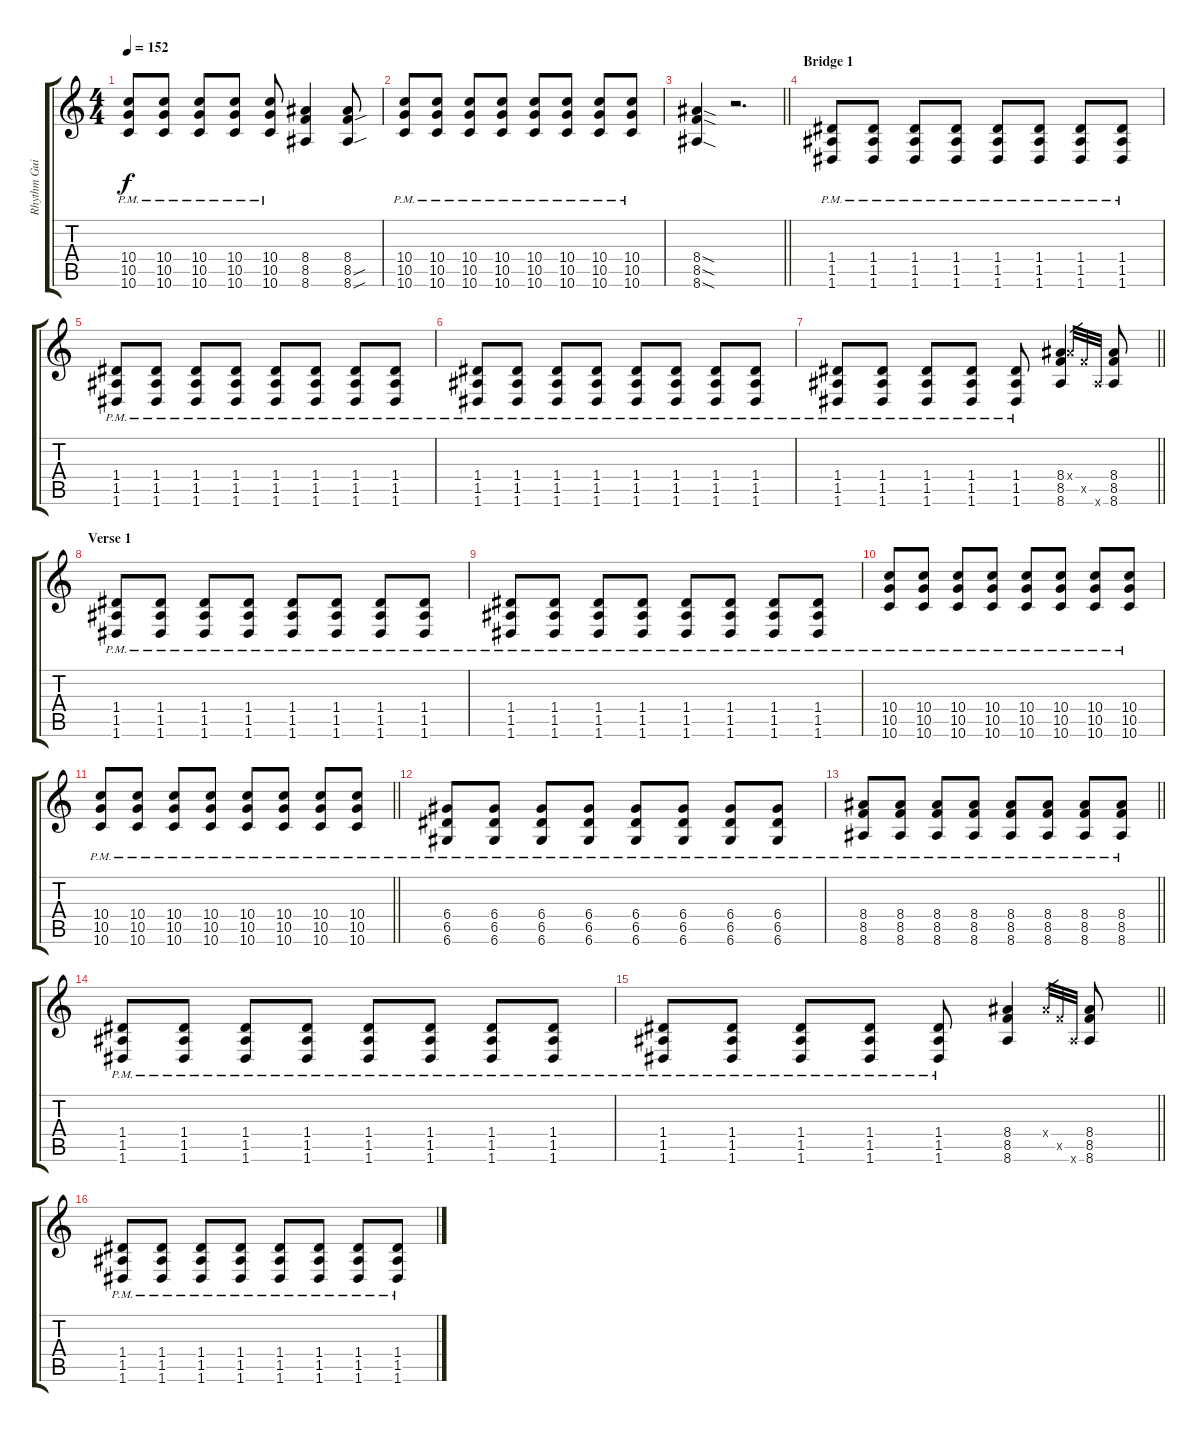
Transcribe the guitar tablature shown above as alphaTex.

\track ("Rhythm Guitar" "Rhythm Gui") {instrument distortionguitar}
\staff {score tabs}
\tuning (E4 B3 G3 D3 A2 D2) {hide}
\ts (4 4)
\tempo 152
\clef g2
\ks c
(10.4{pm} 10.5{pm} 10.6{pm}).8{dy f} (10.4{pm} 10.5{pm} 10.6{pm}).8 (10.4{pm} 10.5{pm} 10.6{pm}).8 (10.4{pm} 10.5{pm} 10.6{pm}).8 (10.4{pm} 10.5{pm} 10.6{pm}).8 (8.4 8.5 8.6).4 (8.4 8.5{sou} 8.6{sou}).8 |
(10.4{pm} 10.5{pm} 10.6{pm}).8 (10.4{pm} 10.5{pm} 10.6{pm}).8 (10.4{pm} 10.5{pm} 10.6{pm}).8 (10.4{pm} 10.5{pm} 10.6{pm}).8 (10.4{pm} 10.5{pm} 10.6{pm}).8 (10.4{pm} 10.5{pm} 10.6{pm}).8 (10.4{pm} 10.5{pm} 10.6{pm}).8 (10.4{pm} 10.5{pm} 10.6{pm}).8 |
\barLineRight lightlight
(8.4{sod} 8.5{sod} 8.6{sod}).4 r.2{d} |
\section ("" "Bridge 1")
(1.4{pm} 1.5{pm} 1.6{pm}).8 (1.4{pm} 1.5{pm} 1.6{pm}).8 (1.4{pm} 1.5{pm} 1.6{pm}).8 (1.4{pm} 1.5{pm} 1.6{pm}).8 (1.4{pm} 1.5{pm} 1.6{pm}).8 (1.4{pm} 1.5{pm} 1.6{pm}).8 (1.4{pm} 1.5{pm} 1.6{pm}).8 (1.4{pm} 1.5{pm} 1.6{pm}).8 |
(1.4{pm} 1.5{pm} 1.6{pm}).8 (1.4{pm} 1.5{pm} 1.6{pm}).8 (1.4{pm} 1.5{pm} 1.6{pm}).8 (1.4{pm} 1.5{pm} 1.6{pm}).8 (1.4{pm} 1.5{pm} 1.6{pm}).8 (1.4{pm} 1.5{pm} 1.6{pm}).8 (1.4{pm} 1.5{pm} 1.6{pm}).8 (1.4{pm} 1.5{pm} 1.6{pm}).8 |
(1.4{pm} 1.5{pm} 1.6{pm}).8 (1.4{pm} 1.5{pm} 1.6{pm}).8 (1.4{pm} 1.5{pm} 1.6{pm}).8 (1.4{pm} 1.5{pm} 1.6{pm}).8 (1.4{pm} 1.5{pm} 1.6{pm}).8 (1.4{pm} 1.5{pm} 1.6{pm}).8 (1.4{pm} 1.5{pm} 1.6{pm}).8 (1.4{pm} 1.5{pm} 1.6{pm}).8 |
\barLineRight lightlight
(1.4{pm} 1.5{pm} 1.6{pm}).8 (1.4{pm} 1.5{pm} 1.6{pm}).8 (1.4{pm} 1.5{pm} 1.6{pm}).8 (1.4{pm} 1.5{pm} 1.6{pm}).8 (1.4{pm} 1.5{pm} 1.6{pm}).8 (8.4 8.5 8.6).4 8.4{x}.32{gr} 8.5{x}.32{gr} 8.6{x}.32{gr} (8.4 8.5 8.6).8 |
\section ("" "Verse 1")
(1.4{pm} 1.5{pm} 1.6{pm}).8 (1.4{pm} 1.5{pm} 1.6{pm}).8 (1.4{pm} 1.5{pm} 1.6{pm}).8 (1.4{pm} 1.5{pm} 1.6{pm}).8 (1.4{pm} 1.5{pm} 1.6{pm}).8 (1.4{pm} 1.5{pm} 1.6{pm}).8 (1.4{pm} 1.5{pm} 1.6{pm}).8 (1.4{pm} 1.5{pm} 1.6{pm}).8 |
(1.4{pm} 1.5{pm} 1.6{pm}).8 (1.4{pm} 1.5{pm} 1.6{pm}).8 (1.4{pm} 1.5{pm} 1.6{pm}).8 (1.4{pm} 1.5{pm} 1.6{pm}).8 (1.4{pm} 1.5{pm} 1.6{pm}).8 (1.4{pm} 1.5{pm} 1.6{pm}).8 (1.4{pm} 1.5{pm} 1.6{pm}).8 (1.4{pm} 1.5{pm} 1.6{pm}).8 |
(10.4{pm} 10.5{pm} 10.6{pm}).8 (10.4{pm} 10.5{pm} 10.6{pm}).8 (10.4{pm} 10.5{pm} 10.6{pm}).8 (10.4{pm} 10.5{pm} 10.6{pm}).8 (10.4{pm} 10.5{pm} 10.6{pm}).8 (10.4{pm} 10.5{pm} 10.6{pm}).8 (10.4{pm} 10.5{pm} 10.6{pm}).8 (10.4{pm} 10.5{pm} 10.6{pm}).8 |
\barLineRight lightlight
(10.4{pm} 10.5{pm} 10.6{pm}).8 (10.4{pm} 10.5{pm} 10.6{pm}).8 (10.4{pm} 10.5{pm} 10.6{pm}).8 (10.4{pm} 10.5{pm} 10.6{pm}).8 (10.4{pm} 10.5{pm} 10.6{pm}).8 (10.4{pm} 10.5{pm} 10.6{pm}).8 (10.4{pm} 10.5{pm} 10.6{pm}).8 (10.4{pm} 10.5{pm} 10.6{pm}).8 |
(6.4{pm} 6.5{pm} 6.6{pm}).8 (6.4{pm} 6.5{pm} 6.6{pm}).8 (6.4{pm} 6.5{pm} 6.6{pm}).8 (6.4{pm} 6.5{pm} 6.6{pm}).8 (6.4{pm} 6.5{pm} 6.6{pm}).8 (6.4{pm} 6.5{pm} 6.6{pm}).8 (6.4{pm} 6.5{pm} 6.6{pm}).8 (6.4{pm} 6.5{pm} 6.6{pm}).8 |
\barLineRight lightlight
(8.4{pm} 8.5{pm} 8.6{pm}).8 (8.4{pm} 8.5{pm} 8.6{pm}).8 (8.4{pm} 8.5{pm} 8.6{pm}).8 (8.4{pm} 8.5{pm} 8.6{pm}).8 (8.4{pm} 8.5{pm} 8.6{pm}).8 (8.4{pm} 8.5{pm} 8.6{pm}).8 (8.4{pm} 8.5{pm} 8.6{pm}).8 (8.4{pm} 8.5{pm} 8.6{pm}).8 |
(1.4{pm} 1.5{pm} 1.6{pm}).8 (1.4{pm} 1.5{pm} 1.6{pm}).8 (1.4{pm} 1.5{pm} 1.6{pm}).8 (1.4{pm} 1.5{pm} 1.6{pm}).8 (1.4{pm} 1.5{pm} 1.6{pm}).8 (1.4{pm} 1.5{pm} 1.6{pm}).8 (1.4{pm} 1.5{pm} 1.6{pm}).8 (1.4{pm} 1.5{pm} 1.6{pm}).8 |
\barLineRight lightlight
(1.4{pm} 1.5{pm} 1.6{pm}).8 (1.4{pm} 1.5{pm} 1.6{pm}).8 (1.4{pm} 1.5{pm} 1.6{pm}).8 (1.4{pm} 1.5{pm} 1.6{pm}).8 (1.4{pm} 1.5{pm} 1.6{pm}).8 (8.4 8.5 8.6).4 8.4{x}.32{gr} 8.5{x}.32{gr} 8.6{x}.32{gr} (8.4 8.5 8.6).8 |
\section ("" "")
(1.4{pm} 1.5{pm} 1.6{pm}).8 (1.4{pm} 1.5{pm} 1.6{pm}).8 (1.4{pm} 1.5{pm} 1.6{pm}).8 (1.4{pm} 1.5{pm} 1.6{pm}).8 (1.4{pm} 1.5{pm} 1.6{pm}).8 (1.4{pm} 1.5{pm} 1.6{pm}).8 (1.4{pm} 1.5{pm} 1.6{pm}).8 (1.4{pm} 1.5{pm} 1.6{pm}).8
